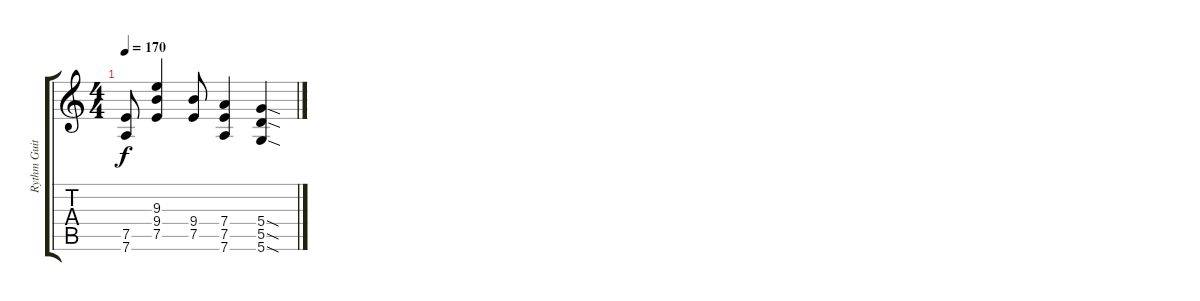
\track ("Rythm Guitar (Left)" "Rythm Guit") {instrument overdrivenguitar}
\staff {score tabs}
\tuning (E4 B3 G3 D3 A2 D2) {hide}
\ts (4 4)
\tempo 170
\clef g2
\ks c
(7.5 7.6).8{dy f} (9.3 9.4 7.5).4 (9.4 7.5).8 (7.4 7.5 7.6).4 (5.4{sod} 5.5{sod} 5.6{sod}).4
